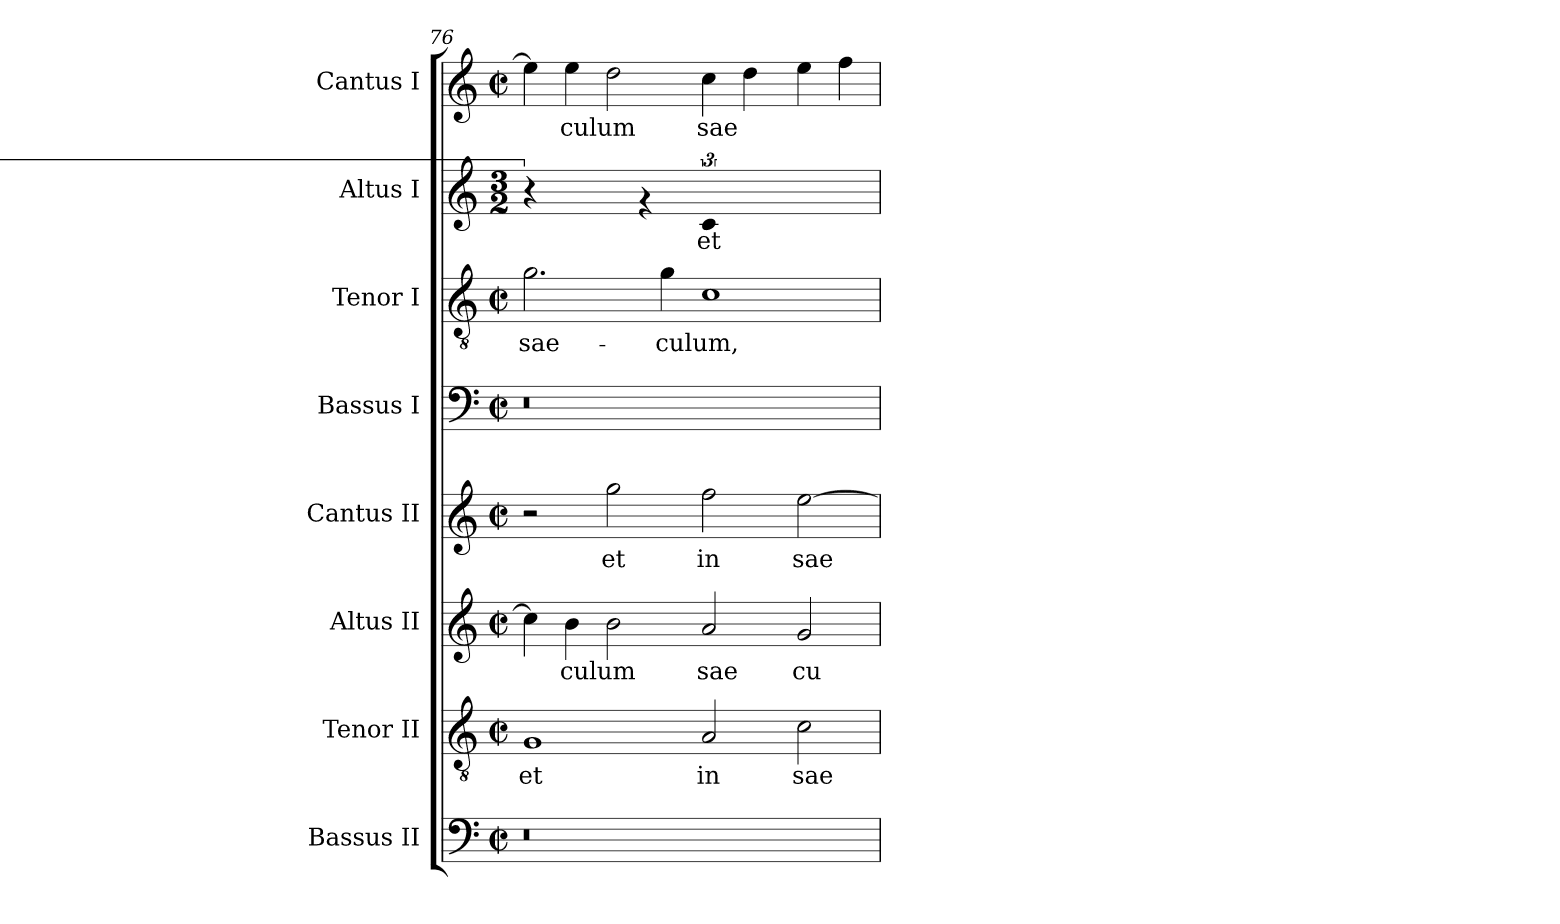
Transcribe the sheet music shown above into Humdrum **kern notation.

**kern	**kern	**text	**kern	**text	**kern	**text	**kern	**kern	**text	**kern	**text	**kern	**text
*part8	*part7	*part7	*part6	*part6	*part5	*part5	*part4	*part3	*part3	*part2	*part2	*part1	*part1
*staff8	*staff7	*staff7	*staff6	*staff6	*staff5	*staff5	*staff4	*staff3	*staff3	*staff2	*staff2	*staff1	*staff1
*I"Bassus II	*I"Tenor II	*	*I"Altus II	*	*I"Cantus II	*	*I"Bassus I	*I"Tenor I	*	*I"Altus I	*	*I"Cantus I	*
*clefF4	*clefGv2	*	*clefG2	*	*clefG2	*	*clefF4	*clefGv2	*	*clefG2	*	*clefG2	*
*M2/2	*M2/2	*	*M2/2	*	*M2/2	*	*M2/2	*M2/2	*	*M3/2	*	*M2/2	*
*met(c|)	*met(c|)	*	*met(c|)	*	*met(c|)	*	*met(c|)	*met(c|)	*	*	*	*met(c|)	*
=76	=76	=76	=76	=76	=76	=76	=76	=76	=76	=76	=76	=76	=76
!	!	!LO:LY:b:cj	!	!	!	!	!	!	!LO:LY:b:cj	!LO:N:vis=1	!	!	!
0r	1G	et	4cc\]	.	2r	.	0r	2.g\	sae-	3%2r	.	4ee\]	.
!	!	!	!	!LO:LY:b	!	!	!	!	!	!	!	!	!LO:LY:b
.	.	.	4b\	culum	.	.	.	.	.	.	.	4ee\	culum
!	!	!	!	!	!	!LO:LY:b:cj	!	!	!	!	!	!	!
.	.	.	2b\	.	2gg\	et	.	.	.	.	.	2dd\	.
!	!	!	!	!	!	!	!	!	!	!LO:N:vis=2	!	!	!
.	.	.	.	.	.	.	.	.	.	3rg	.	.	.
!	!	!	!	!	!	!	!	!	!LO:LY:b	!	!	!	!
.	.	.	.	.	.	.	.	4g\	-culum,	.	.	.	.
!	!	!LO:LY:b:cj	!	!LO:LY:b:cj	!	!LO:LY:b:cj	!	!	!	!LO:N:vis=2	!LO:LY:b:cj	!	!LO:LY:b
.	2A/	in	2a/	sae	2ff\	in	.	1c	.	3c/	et	4cc\	sae
.	.	.	.	.	.	.	.	.	.	.	.	4dd\	.
.	.	.	.	.	.	.	.	.	.	3%2ryy	.	.	.
!	!	!LO:LY:b	!	!LO:LY:b:cj	!	!LO:LY:b	!	!	!	!	!	!	!
.	2c\	sae-	2g/	cu	[>2ee\	sae	.	.	.	.	.	4ee\	.
.	.	.	.	.	.	.	.	.	.	.	.	4ff\	.
=	=	=	=	=	=	=	=	=	=	=	=	=	=
*-	*-	*-	*-	*-	*-	*-	*-	*-	*-	*-	*-	*-	*-
